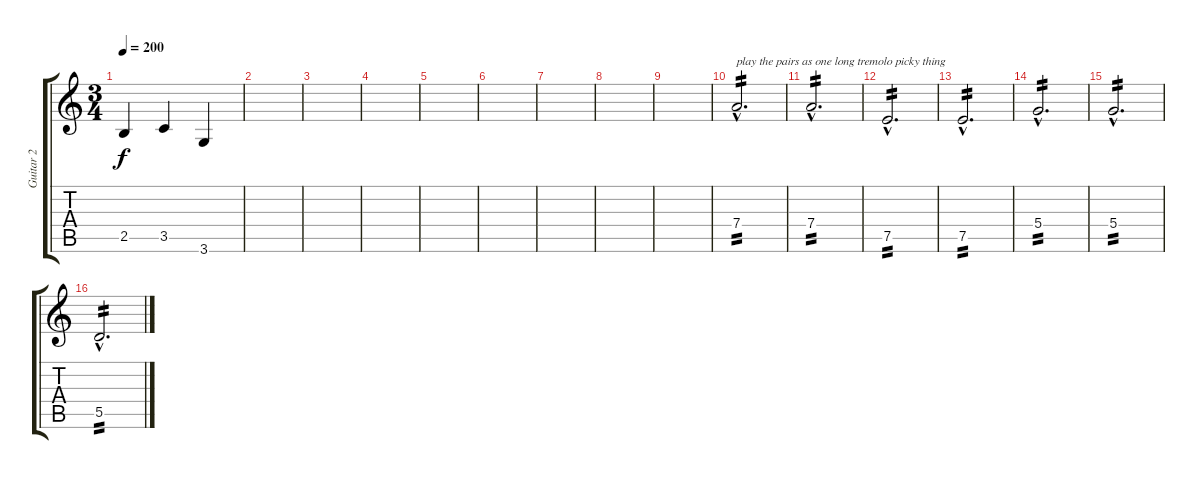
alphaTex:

\track ("Guitar 2" "Guitar 2") {instrument distortionguitar}
\staff {score tabs}
\tuning (E4 B3 G3 D3 A2 E2) {hide}
\ts (3 4)
\tempo 200
\clef g2
\ks c
2.5.4{dy f} 3.5.4 3.6.4 |
|
|
|
|
|
|
|
|
7.4{hac}.2{d txt "play the pairs as one long tremolo picky thing" tp 2} |
7.4{hac}.2{d tp 2} |
7.5{hac}.2{d tp 2} |
7.5{hac}.2{d tp 2} |
5.4{hac}.2{d tp 2} |
5.4{hac}.2{d tp 2} |
5.5{hac}.2{d tp 2}
